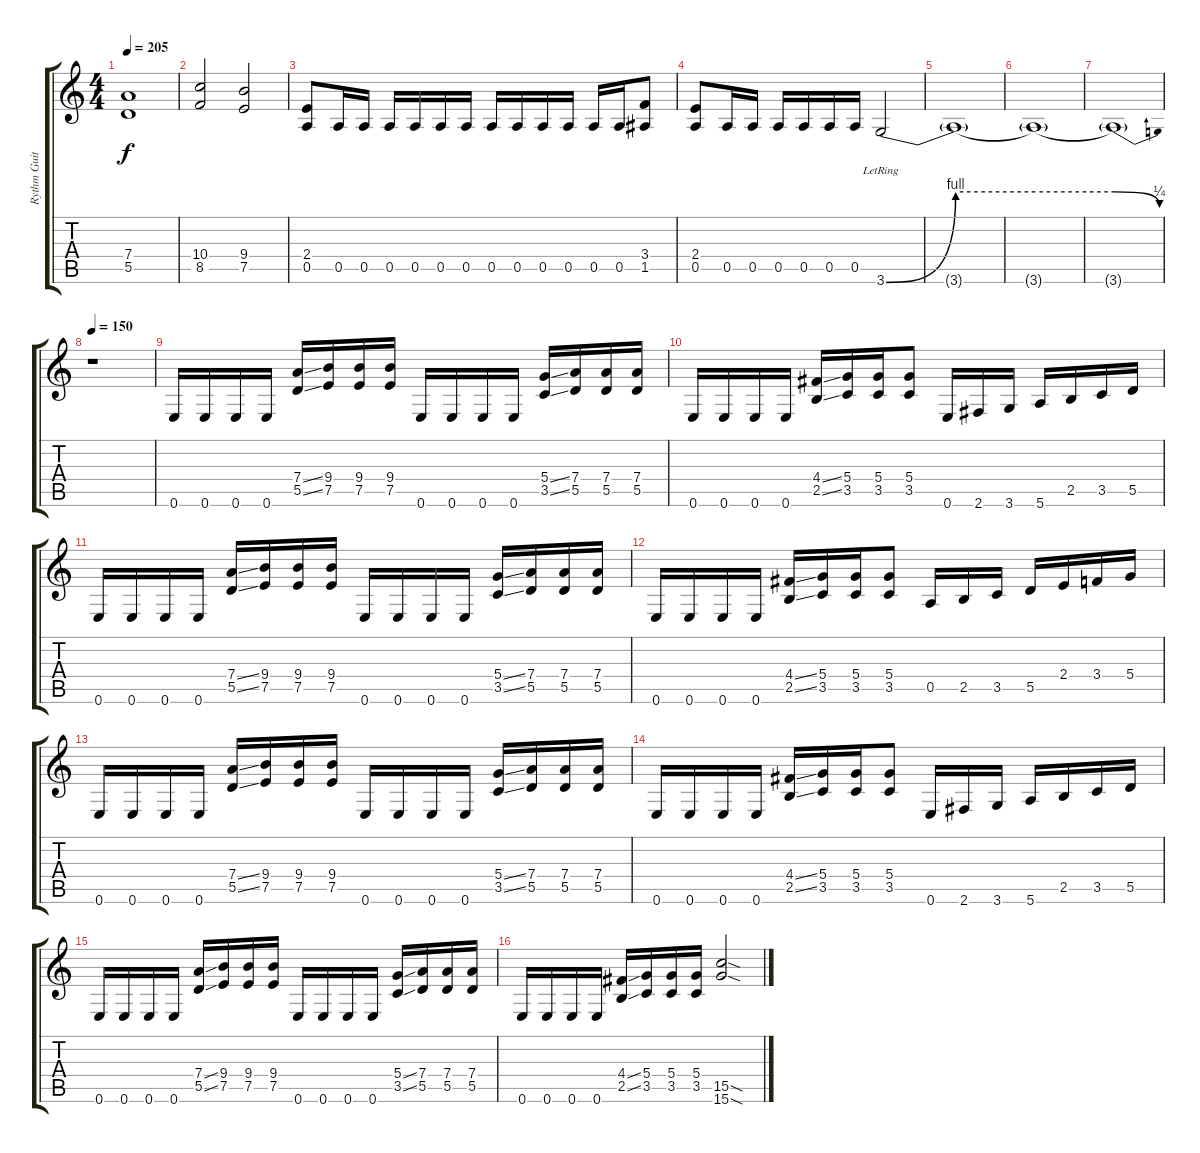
\track ("Rythm Guitar" "Rythm Guit") {instrument distortionguitar}
\staff {score tabs}
\tuning (E4 B3 G3 D3 A2 E2) {hide}
\ts (4 4)
\tempo 205
\clef g2
\ks c
(7.4 5.5).1{dy f} |
(10.4 8.5).2 (9.4 7.5).2 |
(2.4 0.5).8 0.5.16 0.5.16 0.5.16 0.5.16 0.5.16 0.5.16 0.5.16 0.5.16 0.5.16 0.5.16 0.5.16 0.5.16 (3.4 1.5).8 |
(2.4 0.5).8 0.5.16 0.5.16 0.5.16 0.5.16 0.5.16 0.5.16 3.6{be (bend 0 0 60 4) lr}.2 |
3.6{be (hold 0 4 60 4) t}.1 |
3.6{be (hold 0 4 60 4) t}.1 |
3.6{be (release 0 4 60 1) t}.1 |
\tempo 150
r.1 |
0.6.16 0.6.16 0.6.16 0.6.16 (7.4{ss} 5.5{ss}).16 (9.4 7.5).16 (9.4 7.5).16 (9.4 7.5).16 0.6.16 0.6.16 0.6.16 0.6.16 (5.4{ss} 3.5{ss}).16 (7.4 5.5).16 (7.4 5.5).16 (7.4 5.5).16 |
0.6.16 0.6.16 0.6.16 0.6.16 (4.4{ss} 2.5{ss}).16 (5.4 3.5).16 (5.4 3.5).16 (5.4 3.5).8 0.6.16 2.6.16 3.6.16 5.6.16 2.5.16 3.5.16 5.5.16 |
0.6.16 0.6.16 0.6.16 0.6.16 (7.4{ss} 5.5{ss}).16 (9.4 7.5).16 (9.4 7.5).16 (9.4 7.5).16 0.6.16 0.6.16 0.6.16 0.6.16 (5.4{ss} 3.5{ss}).16 (7.4 5.5).16 (7.4 5.5).16 (7.4 5.5).16 |
0.6.16 0.6.16 0.6.16 0.6.16 (4.4{ss} 2.5{ss}).16 (5.4 3.5).16 (5.4 3.5).16 (5.4 3.5).8 0.5.16 2.5.16 3.5.16 5.5.16 2.4.16 3.4.16 5.4.16 |
0.6.16 0.6.16 0.6.16 0.6.16 (7.4{ss} 5.5{ss}).16 (9.4 7.5).16 (9.4 7.5).16 (9.4 7.5).16 0.6.16 0.6.16 0.6.16 0.6.16 (5.4{ss} 3.5{ss}).16 (7.4 5.5).16 (7.4 5.5).16 (7.4 5.5).16 |
0.6.16 0.6.16 0.6.16 0.6.16 (4.4{ss} 2.5{ss}).16 (5.4 3.5).16 (5.4 3.5).16 (5.4 3.5).8 0.6.16 2.6.16 3.6.16 5.6.16 2.5.16 3.5.16 5.5.16 |
0.6.16 0.6.16 0.6.16 0.6.16 (7.4{ss} 5.5{ss}).16 (9.4 7.5).16 (9.4 7.5).16 (9.4 7.5).16 0.6.16 0.6.16 0.6.16 0.6.16 (5.4{ss} 3.5{ss}).16 (7.4 5.5).16 (7.4 5.5).16 (7.4 5.5).16 |
0.6.16 0.6.16 0.6.16 0.6.16 (4.4{ss} 2.5{ss}).16 (5.4 3.5).16 (5.4 3.5).16 (5.4 3.5).16 (15.5{sod} 15.6{sod}).2
